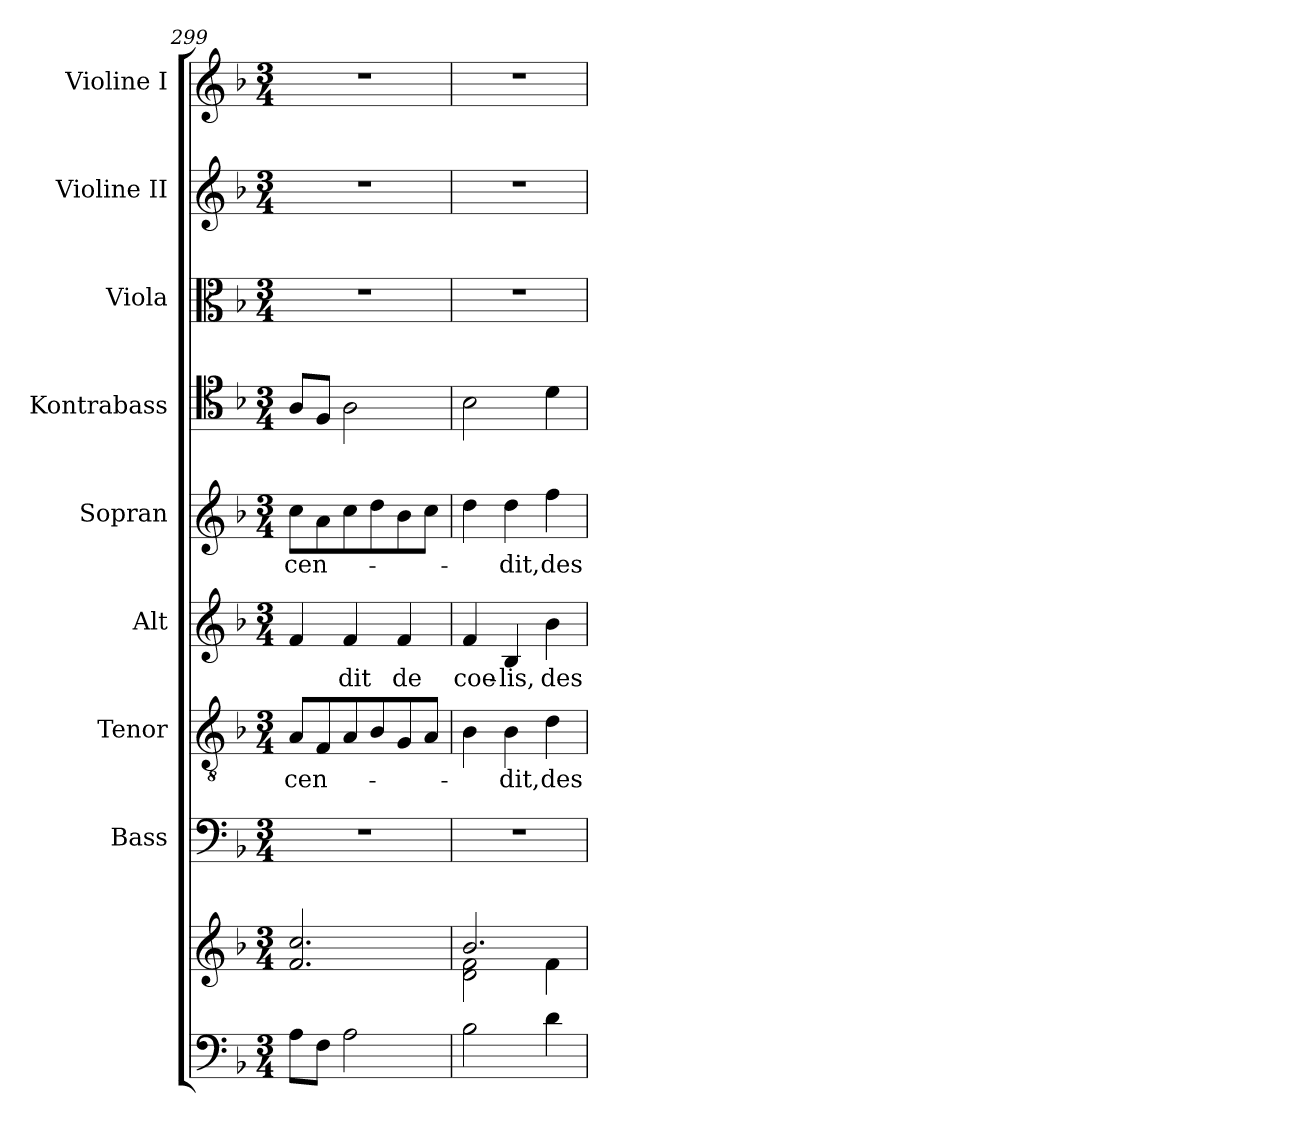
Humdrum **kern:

**kern	**kern	**kern	**kern	**text	**kern	**text	**kern	**text	**kern	**kern	**kern	**kern
*part9	*part9	*part8	*part7	*part7	*part6	*part6	*part5	*part5	*part4	*part3	*part2	*part1
*staff10	*staff9	*staff8	*staff7	*staff7	*staff6	*staff6	*staff5	*staff5	*staff4	*staff3	*staff2	*staff1
*	*	*I"Bass	*I"Tenor	*	*I"Alt	*	*I"Sopran	*	*I"Kontrabass	*I"Viola	*I"Violine II	*I"Violine I
*	*	*I'B.	*I'T.	*	*I'A.	*	*I'S.	*	*I'Kb.	*I'Vla.	*I'Vl. II	*I'Vl. I
*clefF4	*clefG2	*clefF4	*clefGv2	*	*clefG2	*	*clefG2	*	*clefC4	*clefC3	*clefG2	*clefG2
*	*	*	*	*	*	*	*	*	*ITrd7c12	*	*	*
*k[b-]	*k[b-]	*k[b-]	*k[b-]	*	*k[b-]	*	*k[b-]	*	*k[b-]	*k[b-]	*k[b-]	*k[b-]
*F:	*F:	*F:	*F:	*	*F:	*	*F:	*	*F:	*F:	*F:	*F:
*M3/4	*M3/4	*M3/4	*M3/4	*	*M3/4	*	*M3/4	*	*M3/4	*M3/4	*M3/4	*M3/4
=299	=299	=299	=299	=299	=299	=299	=299	=299	=299	=299	=299	=299
!	!	!	!	!LO:LY:b	!	!	!	!LO:LY:b	!	!	!	!
8A\L	2.f/ 2.cc/	2.r	8A/L	-cen-	4f/	.	8cc\L	-cen-	8AA/L	2.r	2.r	2.r
8F\J	.	.	8F/	.	.	.	8a\	.	8FF/J	.	.	.
!	!	!	!	!	!	!LO:LY:b	!	!	!	!	!	!
2A\	.	.	8A/	.	4f/	-dit	8cc\	.	2AA\	.	.	.
.	.	.	8B-/	.	.	.	8dd\	.	.	.	.	.
!	!	!	!	!	!	!LO:LY:b	!	!	!	!	!	!
.	.	.	8G/	.	4f/	de	8b-\	.	.	.	.	.
.	.	.	8A/J	.	.	.	8cc\J	.	.	.	.	.
=300	=300	=300	=300	=300	=300	=300	=300	=300	=300	=300	=300	=300
*	*^	*	*	*	*	*	*	*	*	*	*	*
!	!	!	!	!	!	!	!LO:LY:b	!	!	!	!	!	!
2B-\	2.b-/	2d\ 2f\	2.r	4B-\	.	4f/	coe-	4dd\	.	2BB-\	2.r	2.r	2.r
!	!	!	!	!	!LO:LY:b	!	!LO:LY:b	!	!LO:LY:b	!	!	!	!
.	.	.	.	4B-\	-dit,	4B-/	-lis,	4dd\	-dit,	.	.	.	.
!	!	!	!	!	!LO:LY:b	!	!LO:LY:b	!	!LO:LY:b	!	!	!	!
4d\	.	4f\	.	4d\	des-	4b-\	des-	4ff\	des-	4D\	.	.	.
*	*v	*v	*	*	*	*	*	*	*	*	*	*	*
=	=	=	=	=	=	=	=	=	=	=	=	=
*-	*-	*-	*-	*-	*-	*-	*-	*-	*-	*-	*-	*-
